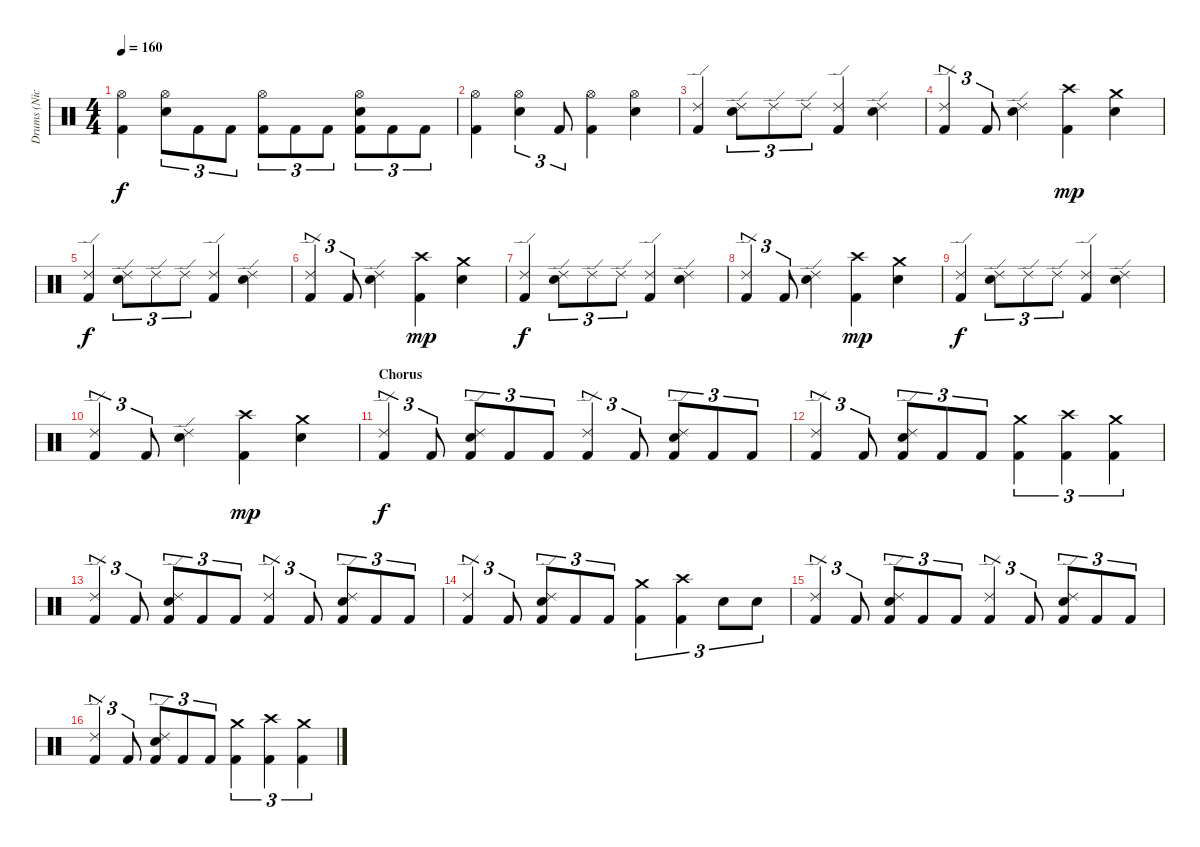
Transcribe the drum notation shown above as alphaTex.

\track ("Drums (Nick Menza)" "Drums (Nic") {instrument percussion}
\staff {score}
\articulation defaults
\ts (4 4)
\tempo 160
\clef neutral
\ks c
("Hi-Hat (open)" "Kick (hit) 2").4{dy f} ("Hi-Hat (open)" "Snare (hit) 2").8{tu (3 2)} "Kick (hit) 2".8{tu (3 2)} "Kick (hit) 2".8{tu (3 2)} ("Hi-Hat (open)" "Kick (hit) 2").8{tu (3 2)} "Kick (hit) 2".8{tu (3 2)} "Kick (hit) 2".8{tu (3 2)} ("Hi-Hat (open)" "Snare (hit) 2" "Kick (hit) 2").8{tu (3 2)} "Kick (hit) 2".8{tu (3 2)} "Kick (hit) 2".8{tu (3 2)} |
("Hi-Hat (open)" "Kick (hit) 2").4 ("Hi-Hat (open)" "Snare (hit) 2").4{tu (3 2)} "Kick (hit) 2".8{tu (3 2)} ("Hi-Hat (open)" "Kick (hit) 2").4 ("Hi-Hat (open)" "Snare (hit) 2").4 |
("Ride (edge) 2" "Kick (hit) 2").4 ("Ride (edge) 2" "Snare (hit) 2").8{tu (3 2)} "Ride (edge) 2".8{tu (3 2)} "Ride (edge) 2".8{tu (3 2)} ("Ride (edge) 2" "Kick (hit) 2").4 ("Ride (edge) 2" "Snare (hit) 2").4 |
("Ride (edge) 2" "Kick (hit) 2").4{tu (3 2)} "Kick (hit) 2".8{tu (3 2)} ("Ride (edge) 2" "Snare (hit) 2").4 ("Crash high (hit)" "Kick (hit) 2").4{dy mp} ("Crash medium (hit)" "Snare (hit) 2").4 |
("Ride (edge) 2" "Kick (hit) 2").4{dy f} ("Ride (edge) 2" "Snare (hit) 2").8{tu (3 2)} "Ride (edge) 2".8{tu (3 2)} "Ride (edge) 2".8{tu (3 2)} ("Ride (edge) 2" "Kick (hit) 2").4 ("Ride (edge) 2" "Snare (hit) 2").4 |
("Ride (edge) 2" "Kick (hit) 2").4{tu (3 2)} "Kick (hit) 2".8{tu (3 2)} ("Ride (edge) 2" "Snare (hit) 2").4 ("Crash high (hit)" "Kick (hit) 2").4{dy mp} ("Crash medium (hit)" "Snare (hit) 2").4 |
("Ride (edge) 2" "Kick (hit) 2").4{dy f} ("Ride (edge) 2" "Snare (hit) 2").8{tu (3 2)} "Ride (edge) 2".8{tu (3 2)} "Ride (edge) 2".8{tu (3 2)} ("Ride (edge) 2" "Kick (hit) 2").4 ("Ride (edge) 2" "Snare (hit) 2").4 |
("Ride (edge) 2" "Kick (hit) 2").4{tu (3 2)} "Kick (hit) 2".8{tu (3 2)} ("Ride (edge) 2" "Snare (hit) 2").4 ("Crash high (hit)" "Kick (hit) 2").4{dy mp} ("Crash medium (hit)" "Snare (hit) 2").4 |
("Ride (edge) 2" "Kick (hit) 2").4{dy f} ("Ride (edge) 2" "Snare (hit) 2").8{tu (3 2)} "Ride (edge) 2".8{tu (3 2)} "Ride (edge) 2".8{tu (3 2)} ("Ride (edge) 2" "Kick (hit) 2").4 ("Ride (edge) 2" "Snare (hit) 2").4 |
("Ride (edge) 2" "Kick (hit) 2").4{tu (3 2)} "Kick (hit) 2".8{tu (3 2)} ("Ride (edge) 2" "Snare (hit) 2").4 ("Crash high (hit)" "Kick (hit) 2").4{dy mp} ("Crash medium (hit)" "Snare (hit) 2").4 |
\section ("" "Chorus")
("Ride (edge) 2" "Kick (hit) 2").4{tu (3 2) dy f} "Kick (hit) 2".8{tu (3 2)} ("Ride (edge) 2" "Snare (hit) 2" "Kick (hit) 2").8{tu (3 2)} "Kick (hit) 2".8{tu (3 2)} "Kick (hit) 2".8{tu (3 2)} ("Ride (edge) 2" "Kick (hit) 2").4{tu (3 2)} "Kick (hit) 2".8{tu (3 2)} ("Ride (edge) 2" "Snare (hit) 2" "Kick (hit) 2").8{tu (3 2)} "Kick (hit) 2".8{tu (3 2)} "Kick (hit) 2".8{tu (3 2)} |
("Ride (edge) 2" "Kick (hit) 2").4{tu (3 2)} "Kick (hit) 2".8{tu (3 2)} ("Ride (edge) 2" "Snare (hit) 2" "Kick (hit) 2").8{tu (3 2)} "Kick (hit) 2".8{tu (3 2)} "Kick (hit) 2".8{tu (3 2)} ("Crash medium (hit)" "Kick (hit) 2").4{tu (3 2)} ("Crash high (hit)" "Kick (hit) 2").4{tu (3 2)} ("Crash medium (hit)" "Kick (hit) 2").4{tu (3 2)} |
("Ride (edge) 2" "Kick (hit) 2").4{tu (3 2)} "Kick (hit) 2".8{tu (3 2)} ("Ride (edge) 2" "Snare (hit) 2" "Kick (hit) 2").8{tu (3 2)} "Kick (hit) 2".8{tu (3 2)} "Kick (hit) 2".8{tu (3 2)} ("Ride (edge) 2" "Kick (hit) 2").4{tu (3 2)} "Kick (hit) 2".8{tu (3 2)} ("Ride (edge) 2" "Snare (hit) 2" "Kick (hit) 2").8{tu (3 2)} "Kick (hit) 2".8{tu (3 2)} "Kick (hit) 2".8{tu (3 2)} |
("Ride (edge) 2" "Kick (hit) 2").4{tu (3 2)} "Kick (hit) 2".8{tu (3 2)} ("Ride (edge) 2" "Snare (hit) 2" "Kick (hit) 2").8{tu (3 2)} "Kick (hit) 2".8{tu (3 2)} "Kick (hit) 2".8{tu (3 2)} ("Crash medium (hit)" "Kick (hit) 2").4{tu (3 2)} ("Crash high (hit)" "Kick (hit) 2").4{tu (3 2)} "Snare (hit) 2".8{tu (3 2)} "Snare (hit) 2".8{tu (3 2)} |
("Ride (edge) 2" "Kick (hit) 2").4{tu (3 2)} "Kick (hit) 2".8{tu (3 2)} ("Ride (edge) 2" "Snare (hit) 2" "Kick (hit) 2").8{tu (3 2)} "Kick (hit) 2".8{tu (3 2)} "Kick (hit) 2".8{tu (3 2)} ("Ride (edge) 2" "Kick (hit) 2").4{tu (3 2)} "Kick (hit) 2".8{tu (3 2)} ("Ride (edge) 2" "Snare (hit) 2" "Kick (hit) 2").8{tu (3 2)} "Kick (hit) 2".8{tu (3 2)} "Kick (hit) 2".8{tu (3 2)} |
("Ride (edge) 2" "Kick (hit) 2").4{tu (3 2)} "Kick (hit) 2".8{tu (3 2)} ("Ride (edge) 2" "Snare (hit) 2" "Kick (hit) 2").8{tu (3 2)} "Kick (hit) 2".8{tu (3 2)} "Kick (hit) 2".8{tu (3 2)} ("Crash medium (hit)" "Kick (hit) 2").4{tu (3 2)} ("Crash high (hit)" "Kick (hit) 2").4{tu (3 2)} ("Crash medium (hit)" "Kick (hit) 2").4{tu (3 2)}
